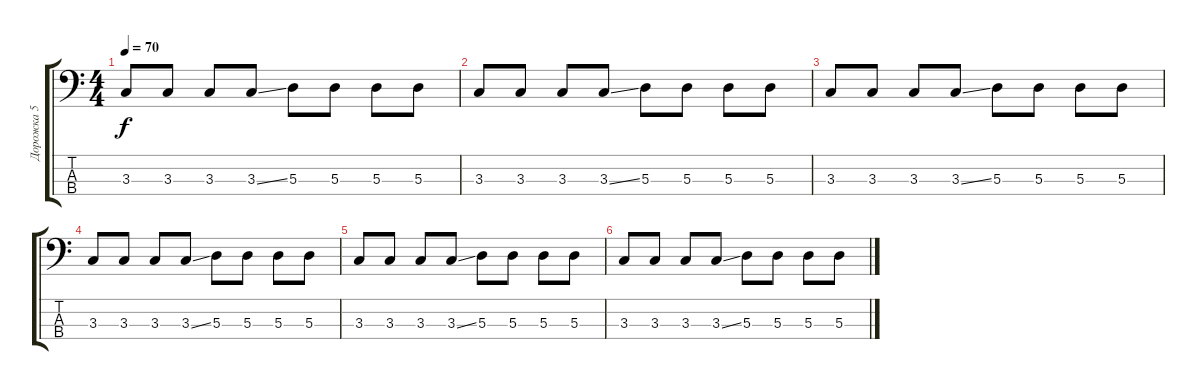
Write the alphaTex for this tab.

\track ("Дорожка 5" "Дорожка 5") {instrument electricbasspick}
\staff {score tabs}
\tuning (G2 D2 A1 E1) {hide}
\ts (4 4)
\tempo 70
\clef f4
\ks c
3.3.8{dy f} 3.3.8 3.3.8 3.3{ss}.8 5.3.8 5.3.8 5.3.8 5.3.8 |
3.3.8 3.3.8 3.3.8 3.3{ss}.8 5.3.8 5.3.8 5.3.8 5.3.8 |
3.3.8 3.3.8 3.3.8 3.3{ss}.8 5.3.8 5.3.8 5.3.8 5.3.8 |
3.3.8 3.3.8 3.3.8 3.3{ss}.8 5.3.8 5.3.8 5.3.8 5.3.8 |
3.3.8 3.3.8 3.3.8 3.3{ss}.8 5.3.8 5.3.8 5.3.8 5.3.8 |
3.3.8 3.3.8 3.3.8 3.3{ss}.8 5.3.8 5.3.8 5.3.8 5.3.8
